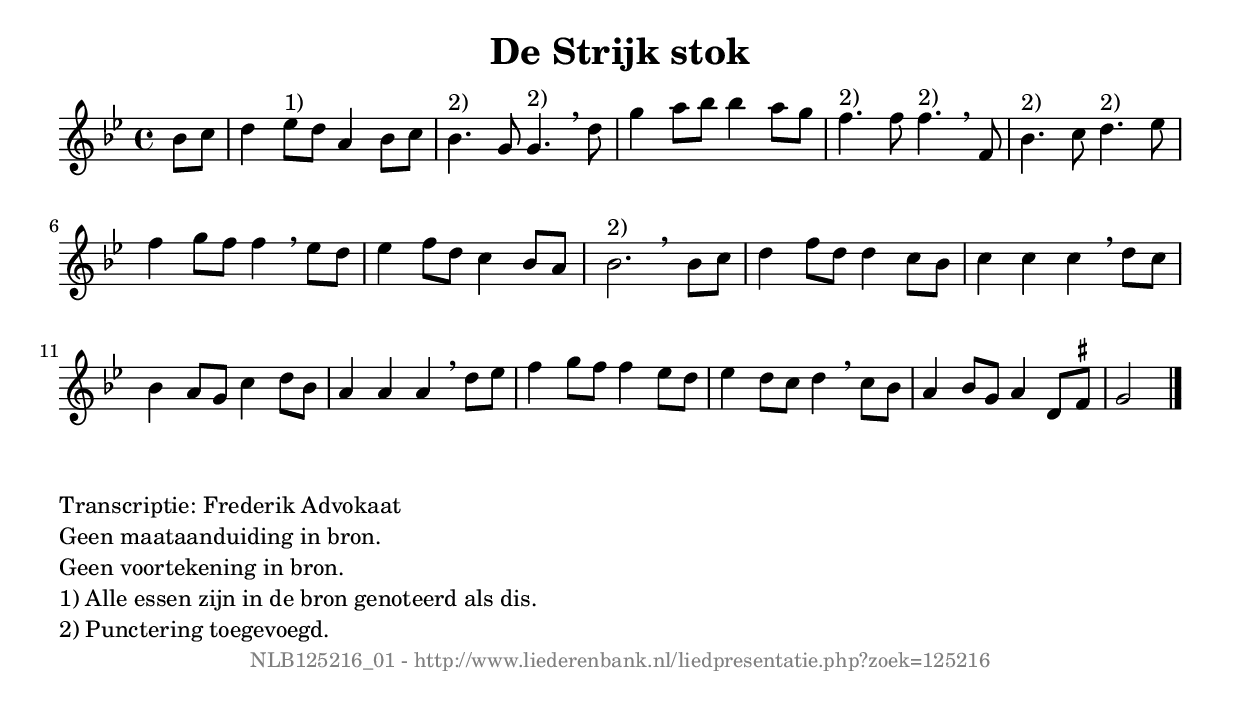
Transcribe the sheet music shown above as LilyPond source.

%
% produced by wce2krn 1.64 (7 June 2014)
%
\version"2.16"
#(append! paper-alist '(("long" . (cons (* 210 mm) (* 2000 mm)))))
#(set-default-paper-size "long")
sb = {\breathe}
mBreak = {\breathe }
bBreak = {\breathe }
x = {\once\override NoteHead #'style = #'cross }
gl=\glissando
itime={\override Staff.TimeSignature #'stencil = ##f }
ficta = {\once\set suggestAccidentals = ##t}
fine = {\once\override Score.RehearsalMark #'self-alignment-X = #1 \mark \markup {\italic{Fine}}}
dc = {\once\override Score.RehearsalMark #'self-alignment-X = #1 \mark \markup {\italic{D.C.}}}
dcf = {\once\override Score.RehearsalMark #'self-alignment-X = #1 \mark \markup {\italic{D.C. al Fine}}}
dcc = {\once\override Score.RehearsalMark #'self-alignment-X = #1 \mark \markup {\italic{D.C. al Coda}}}
ds = {\once\override Score.RehearsalMark #'self-alignment-X = #1 \mark \markup {\italic{D.S.}}}
dsf = {\once\override Score.RehearsalMark #'self-alignment-X = #1 \mark \markup {\italic{D.S. al Fine}}}
dsc = {\once\override Score.RehearsalMark #'self-alignment-X = #1 \mark \markup {\italic{D.S. al Coda}}}
pv = {\set Score.repeatCommands = #'((volta "1"))}
sv = {\set Score.repeatCommands = #'((volta "2"))}
tv = {\set Score.repeatCommands = #'((volta "3"))}
qv = {\set Score.repeatCommands = #'((volta "4"))}
xv = {\set Score.repeatCommands = #'((volta #f))}
\header{ tagline = ""
title = "De Strijk stok"
}
\score {{
\key g \minor
\relative g'
{
\set melismaBusyProperties = #'()
\partial 32*8
\time 4/4
\tempo 4=120
\override Score.MetronomeMark #'transparent = ##t
\override Score.RehearsalMark #'break-visibility = #(vector #t #t #f)
bes8 c | d4 es8^"1)" d a4 bes8 c bes4.^"2)" g8 g4.^"2)" \sb d'8 g4 a8 bes bes4 a8 g f4.^"2)" f8 f4.^"2)" \mBreak
f,8 | bes4.^"2)" c8 d4.^"2)" es8 f4 g8 f f4 \sb es8 d es4 f8 d c4 bes8 a bes2.^"2)" \bar ":|" \bBreak
bes8 c | d4 f8 d d4 c8 bes c4 c c \sb d8 c bes4 a8 g c4 d8 bes a4 a a \mBreak
d8 es | f4 g8 f f4 es8 d es4 d8 c d4 \sb c8 bes a4 bes8 g a4 d,8 \ficta fis g2 \bar "|."
 }}
 \midi { }
 \layout {
            indent = 0.0\cm
}
}
\markup { \wordwrap-string #" 
Transcriptie: Frederik Advokaat

Geen maataanduiding in bron.

Geen voortekening in bron.

1) Alle essen zijn in de bron genoteerd als dis.

2) Punctering toegevoegd.
"}
\markup { \vspace #0 } \markup { \with-color #grey \fill-line { \center-column { \smaller "NLB125216_01 - http://www.liederenbank.nl/liedpresentatie.php?zoek=125216" } } }
